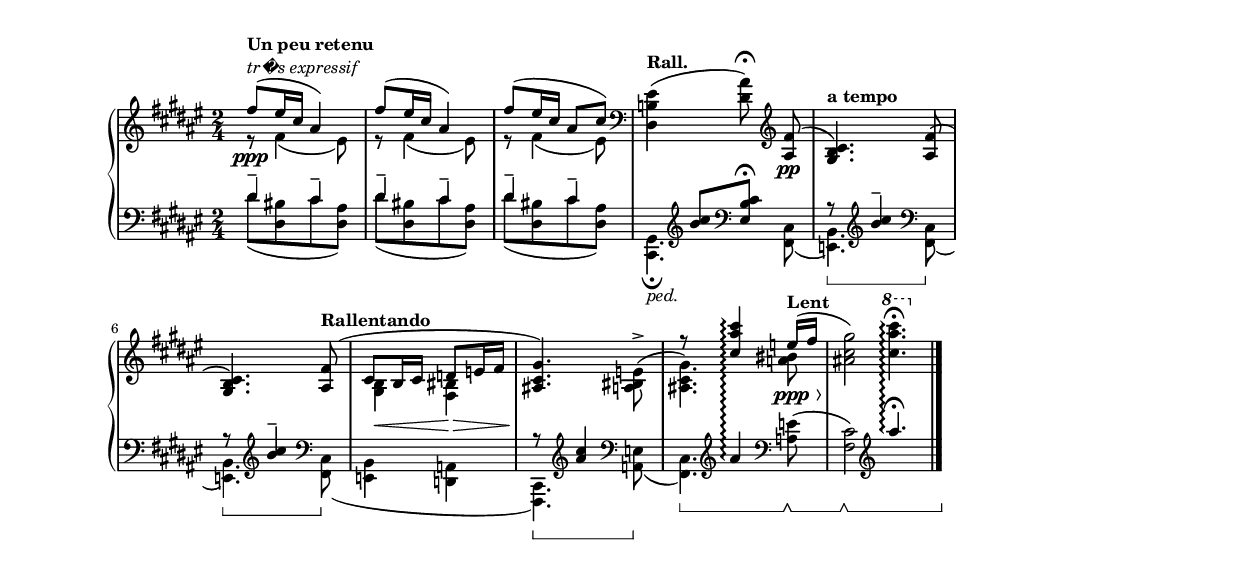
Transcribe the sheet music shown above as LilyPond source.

\version "2.11.49"
\include "english.ly"

#(set-global-staff-size 15)
\paper{
  ragged-right=##t
  line-width=17\cm
  indent=0\cm
}

\new PianoStaff <<
  \set PianoStaff.connectArpeggios = ##t
  \new Staff {
     \time 2/4
     \key fs \major
     <<
        \new Voice {
           \voiceOne
           fs''8 (
           ^ \markup \column {
              \line \bold { Un peu retenu  }
              \line \italic { tr�s expressif } }
           es''16
           cs''16
           as'4 )
           |
           fs''8 (
           es''16
           cs''16
           as'4 )
           |
           fs''8 (
           es''16
           cs''16
           as'8
           cs''8 )
           |
        }
        \new Voice {
           \voiceTwo
           r8 \ppp
           fs'4 (
           es'8 )
           |
           r8
           fs'4 (
           es'8 )
           |
           r8
           fs'4 (
           es'8 )
           |
        }
    >>
     \clef bass
     <ds b! es'>4 (
     ^ \markup \bold { Rall. }
     \once \override Script #'padding = #2
     <ds' as'>8 ) \fermata
     \noBeam
     \clef treble
     \slurUp
     <as fs'>8 ( \pp
     |
     <gs b cs'>4. )
     ^ \markup \bold { a tempo }
     \slurUp
     <as fs'>8 (
     |
     <gs b cs'>4. )
     <<
        \new Voice {
           \voiceOne
           <as fs'>8 (
           ^ \markup \bold { Rallentando }
           |
           cs'8
           b16
           cs'16
           d'8
           e'16
           fs'16
           |
           <as! cs' gs'>4. )
           s8
           |
           r8
           <cs'' as'' cs'''>4 \arpeggio
           e''16 (
           ^ \markup \bold { Lent }
           fs''16
           |
           \stemDown
           <as'! cs'' gs''>2 )
           |
        }
      \new Voice {
           \voiceTwo
           s8
           |
           <gs b>4 \<
           <fs bs>4 \>
           |
           s4. \!
           \slurUp
           \once \override Script #'direction = #up
           <a bs e'>8 ( \accent
           |
           <as! cs' gs'>4. )
           <a' bs'>8 \ppp \>
           |
           s8 \!
           \stemDown
           \once \override Script #'direction = #up
           #(set-octavation 1)
           % \once \override Arpeggio #'extra-offset = #'(-0.25 .
           % 0)
           <cs''' as''' cs''''>4. \arpeggio \fermata
           #(set-octavation 0)
           \bar "|."
        }
     >>
  }
  \new Staff <<
     \set Staff.pedalSustainStyle = #'bracket
     \key fs \major
     \clef bass
     \new Voice {
        \voiceOne
        ds'4 \tenuto
        cs'4 \tenuto
        |
        ds'4 \tenuto
        cs'4 \tenuto
        |
        ds'4 \tenuto
        cs'4 \tenuto
        |
        s8
        \clef treble
        <b' cs''>8 [
        \clef bass
        <es b cs'>8 \fermata ]
        s8
        |
        r8
        \clef treble
        <b' cs''>4 \tenuto
        s8
        |
        r8
        \clef treble
        <b' cs''>4 \tenuto
        s8
        |
        s2
        |
        r8
        \clef treble
        <as' cs''>4
        \clef bass
        s8
        |
        s8
        \clef treble
        <as'>4 \arpeggio
        \clef bass
        s8
        |
        s8
        \clef treble
        <as''>4. \arpeggio \fermata
        |
     }
     \new Voice {
        \voiceTwo
        ds'8 [ (
        < ds bs >8
        cs'8
        < ds as >8 ] )
        |
        ds'8 [ (
        < ds bs >8
        cs'8
        < ds as >8 ] )
        |
        ds'8 [ (
        < ds bs >8
        cs'8
        < ds as >8 ] )
        |
        \once \override Script #'outside-staff-priority = #100
        \once \override TextScript #'outside-staff-priority = #500
        <cs, gs,>4. \fermata
        _ \markup \italic { ped. }
        <fs, cs>8 (
        |
        <e, b,>4. ) \sustainDown
        \clef bass
        <fs, cs>8 ( \sustainUp
        |
        <e, b,>4. ) \sustainDown
        \clef bass
        <fs, cs>8 ( \sustainUp
        |
        <e, b,>4
        <d, a,>4
        |
        <fs,, cs,>4. ) \sustainDown
        <a, e>8 ( \sustainUp
        |
        <fs, cs>4. ) \sustainDown
        \slurUp
        <a e'>8 ( \sustainUp \sustainDown
        |
        <fs cs'>2 ) \sustainUp \sustainDown
        |
     }
  >>
>>

